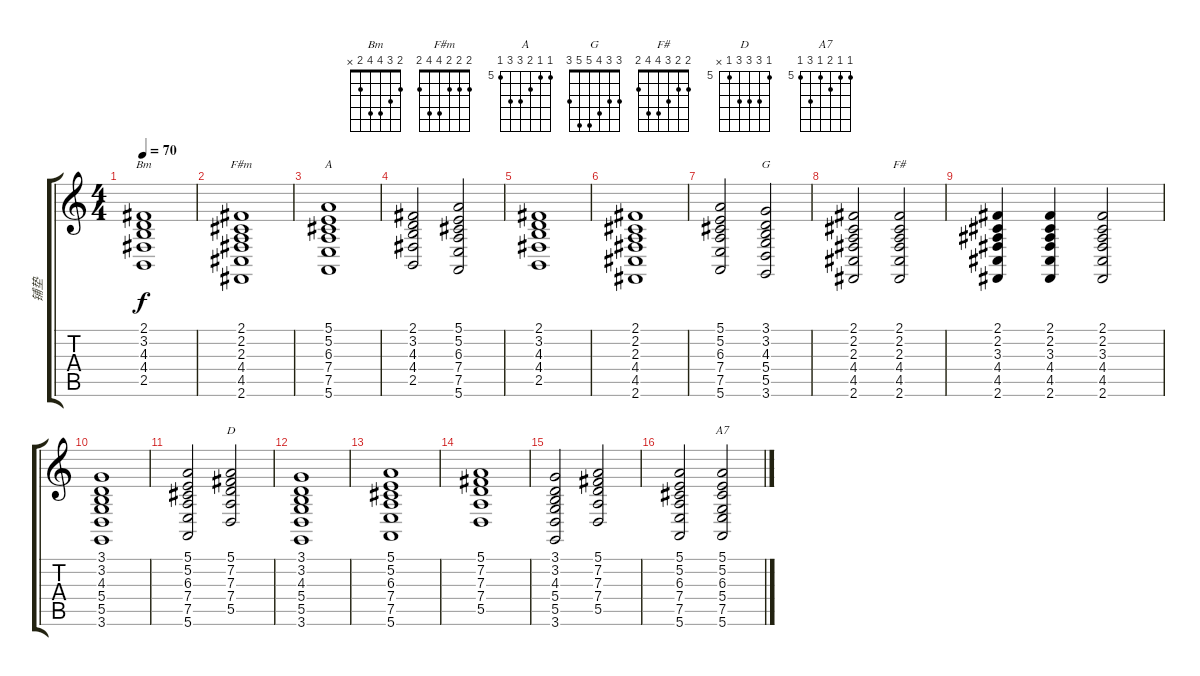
\track ("铺垫" "铺垫") {instrument synthvoice}
\staff {score tabs}
\tuning (E4 B3 G3 D3 A2 E2) {hide}
\chord ("Bm" 2 3 4 4 2 x)
\chord ("F#m" 2 2 2 4 4 2)
\chord ("A" 5 5 6 7 7 5) {firstfret 5}
\chord ("G" 3 3 4 5 5 3)
\chord ("F#" 2 2 3 4 4 2)
\chord ("D" 5 7 7 7 5 x) {firstfret 5}
\chord ("A7" 5 5 6 5 7 5) {firstfret 5}
\ts (4 4)
\tempo 70
\clef g2
\ks c
(2.1 3.2 4.3 4.4 2.5).1{ch "Bm" dy f} |
(2.1 2.2 2.3 4.4 4.5 2.6).1{ch "F#m"} |
(5.1 5.2 6.3 7.4 7.5 5.6).1{ch "A"} |
(2.1 3.2 4.3 4.4 2.5).2 (5.1 5.2 6.3 7.4 7.5 5.6).2 |
(2.1 3.2 4.3 4.4 2.5).1 |
(2.1 2.2 2.3 4.4 4.5 2.6).1 |
(5.1 5.2 6.3 7.4 7.5 5.6).2 (3.1 3.2 4.3 5.4 5.5 3.6).2{ch "G"} |
(2.1 2.2 2.3 4.4 4.5 2.6).2 (2.1 2.2 2.3 4.4 4.5 2.6).2{ch "F#"} |
(2.1 2.2 3.3 4.4 4.5 2.6).4 (2.1 2.2 3.3 4.4 4.5 2.6).4 (2.1 2.2 3.3 4.4 4.5 2.6).2 |
(3.1 3.2 4.3 5.4 5.5 3.6).1 |
(5.1 5.2 6.3 7.4 7.5 5.6).2 (5.1 7.2 7.3 7.4 5.5).2{ch "D"} |
(3.1 3.2 4.3 5.4 5.5 3.6).1 |
(5.1 5.2 6.3 7.4 7.5 5.6).1 |
(5.1 7.2 7.3 7.4 5.5).1 |
(3.1 3.2 4.3 5.4 5.5 3.6).2 (5.1 7.2 7.3 7.4 5.5).2 |
(5.1 5.2 6.3 7.4 7.5 5.6).2 (5.1 5.2 6.3 5.4 7.5 5.6).2{ch "A7"}
